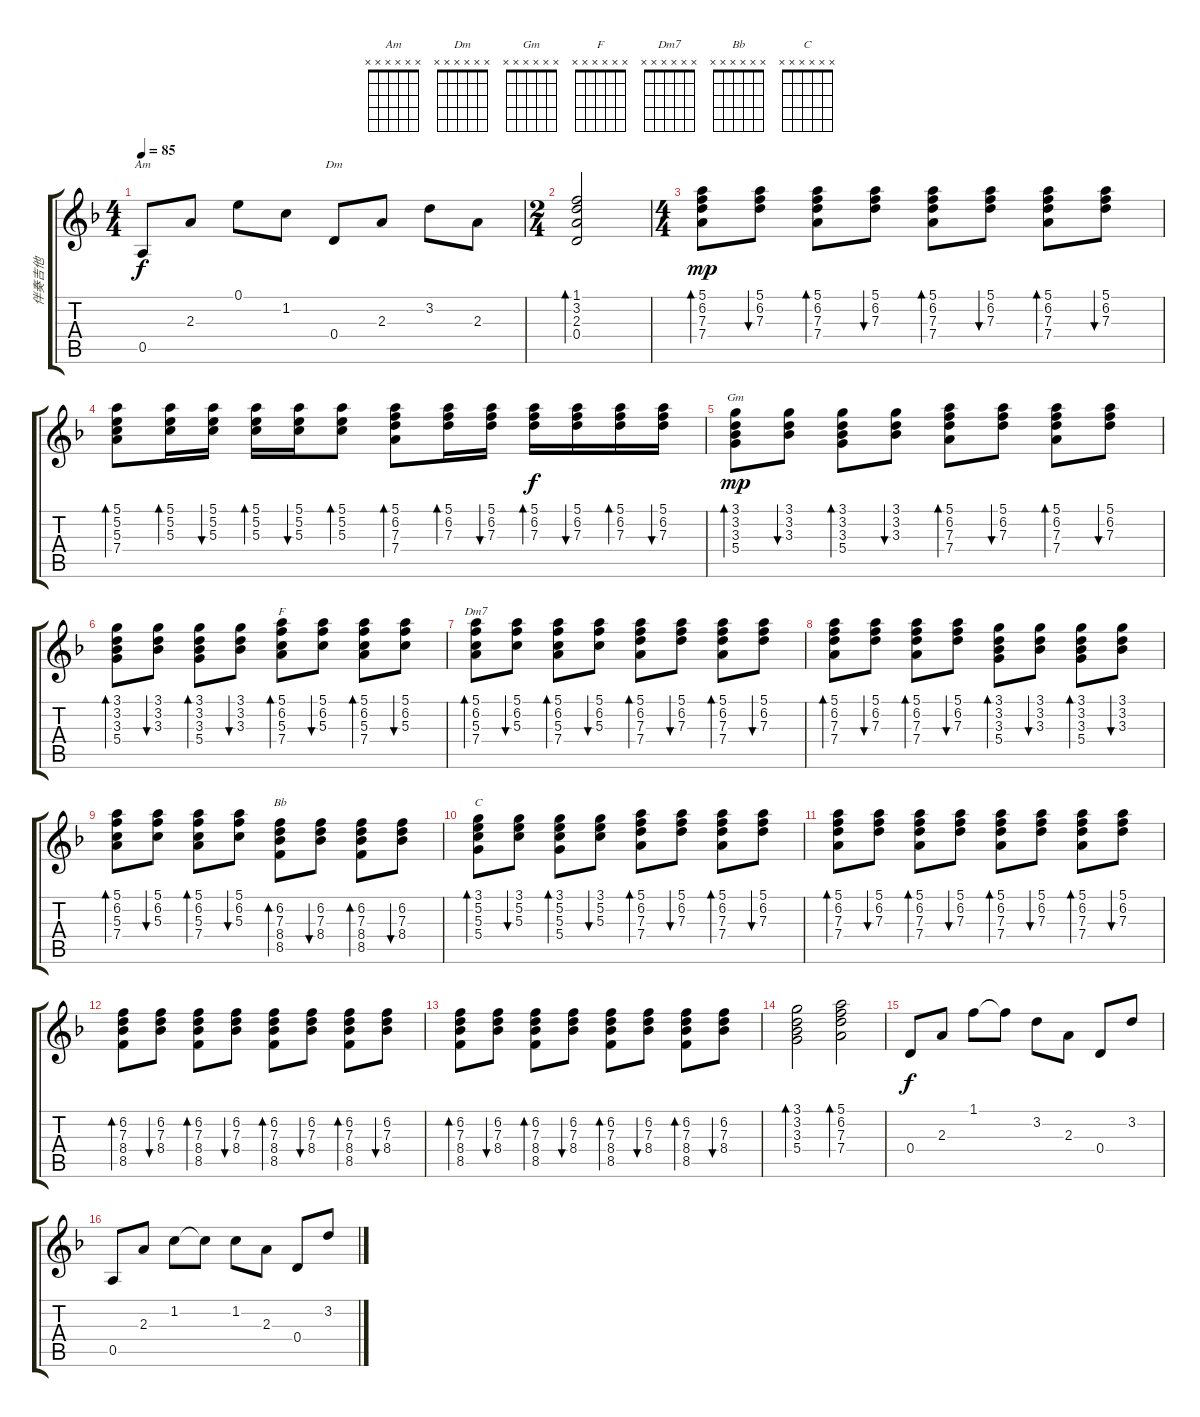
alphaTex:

\track ("伴奏吉他" "伴奏吉他") {instrument acousticguitarsteel}
\staff {score tabs}
\tuning (E4 B3 G3 D3 A2 E2) {hide}
\chord ("Am" x x x x x x)
\chord ("Dm" x x x x x x)
\chord ("Gm" x x x x x x)
\chord ("F" x x x x x x)
\chord ("Dm7" x x x x x x)
\chord ("Bb" x x x x x x)
\chord ("C" x x x x x x)
\ts (4 4)
\tempo 85
\clef g2
\ks f
0.5.8{ch "Am" dy f} 2.3.8 0.1.8 1.2.8 0.4.8{ch "Dm"} 2.3.8 3.2.8 2.3.8 |
\ts (2 4)
(1.1 3.2 2.3 0.4).2{bd 240} |
\ts (4 4)
(5.1 6.2 7.3 7.4).8{bd 60 dy mp} (5.1 6.2 7.3).8{bu 60} (5.1 6.2 7.3 7.4).8{bd 60} (5.1 6.2 7.3).8{bu 60} (5.1 6.2 7.3 7.4).8{bd 60} (5.1 6.2 7.3).8{bu 60} (5.1 6.2 7.3 7.4).8{bd 60} (5.1 6.2 7.3).8{bu 60} |
(5.1 5.2 5.3 7.4).8{bd 60} (5.1 5.2 5.3).16{bd 60} (5.1 5.2 5.3).16{bu 60} (5.1 5.2 5.3).16{bd 60} (5.1 5.2 5.3).16{bu 60} (5.1 5.2 5.3).8{bd 60} (5.1 6.2 7.3 7.4).8{bd 60} (5.1 6.2 7.3).16{bd 60} (5.1 6.2 7.3).16{bu 60} (5.1 6.2 7.3).16{bd 60 dy f} (5.1 6.2 7.3).16{bu 60} (5.1 6.2 7.3).16{bd 60} (5.1 6.2 7.3).16{bu 60} |
(3.1 3.2 3.3 5.4).8{bd 60 ch "Gm" dy mp} (3.1 3.2 3.3).8{bu 60} (3.1 3.2 3.3 5.4).8{bd 60} (3.1 3.2 3.3).8{bu 60} (5.1 6.2 7.3 7.4).8{bd 60} (5.1 6.2 7.3).8{bu 60} (5.1 6.2 7.3 7.4).8{bd 60} (5.1 6.2 7.3).8{bu 60} |
(3.1 3.2 3.3 5.4).8{bd 60} (3.1 3.2 3.3).8{bu 60} (3.1 3.2 3.3 5.4).8{bd 60} (3.1 3.2 3.3).8{bu 60} (5.1 6.2 5.3 7.4).8{bd 60 ch "F"} (5.1 6.2 5.3).8{bu 60} (5.1 6.2 5.3 7.4).8{bd 60} (5.1 6.2 5.3).8{bu 60} |
(5.1 6.2 5.3 7.4).8{bd 60 ch "Dm7"} (5.1 6.2 5.3).8{bu 60} (5.1 6.2 5.3 7.4).8{bd 60} (5.1 6.2 5.3).8{bu 60} (5.1 6.2 7.3 7.4).8{bd 60} (5.1 6.2 7.3).8{bu 60} (5.1 6.2 7.3 7.4).8{bd 60} (5.1 6.2 7.3).8{bu 60} |
(5.1 6.2 7.3 7.4).8{bd 60} (5.1 6.2 7.3).8{bu 60} (5.1 6.2 7.3 7.4).8{bd 60} (5.1 6.2 7.3).8{bu 60} (3.1 3.2 3.3 5.4).8{bd 60} (3.1 3.2 3.3).8{bu 60} (3.1 3.2 3.3 5.4).8{bd 60} (3.1 3.2 3.3).8{bu 60} |
(5.1 6.2 5.3 7.4).8{bd 60} (5.1 6.2 5.3).8{bu 60} (5.1 6.2 5.3 7.4).8{bd 60} (5.1 6.2 5.3).8{bu 60} (6.2 7.3 8.4 8.5).8{bd 60 ch "Bb"} (6.2 7.3 8.4).8{bu 60} (6.2 7.3 8.4 8.5).8{bd 60} (6.2 7.3 8.4).8{bu 60} |
(3.1 5.2 5.3 5.4).8{bd 60 ch "C"} (3.1 5.2 5.3).8{bu 60} (3.1 5.2 5.3 5.4).8{bd 60} (3.1 5.2 5.3).8{bu 60} (5.1 6.2 7.3 7.4).8{bd 60} (5.1 6.2 7.3).8{bu 60} (5.1 6.2 7.3 7.4).8{bd 60} (5.1 6.2 7.3).8{bu 60} |
(5.1 6.2 7.3 7.4).8{bd 60} (5.1 6.2 7.3).8{bu 60} (5.1 6.2 7.3 7.4).8{bd 60} (5.1 6.2 7.3).8{bu 60} (5.1 6.2 7.3 7.4).8{bd 60} (5.1 6.2 7.3).8{bu 60} (5.1 6.2 7.3 7.4).8{bd 60} (5.1 6.2 7.3).8{bu 60} |
(6.2 7.3 8.4 8.5).8{bd 60} (6.2 7.3 8.4).8{bu 60} (6.2 7.3 8.4 8.5).8{bd 60} (6.2 7.3 8.4).8{bu 60} (6.2 7.3 8.4 8.5).8{bd 60} (6.2 7.3 8.4).8{bu 60} (6.2 7.3 8.4 8.5).8{bd 60} (6.2 7.3 8.4).8{bu 60} |
(6.2 7.3 8.4 8.5).8{bd 60} (6.2 7.3 8.4).8{bu 60} (6.2 7.3 8.4 8.5).8{bd 60} (6.2 7.3 8.4).8{bu 60} (6.2 7.3 8.4 8.5).8{bd 60} (6.2 7.3 8.4).8{bu 60} (6.2 7.3 8.4 8.5).8{bd 60} (6.2 7.3 8.4).8{bu 60} |
(3.1 3.2 3.3 5.4).2{bd 60} (5.1 6.2 7.3 7.4).2{bd 60} |
0.4.8{dy f} 2.3.8 1.1.8 1.1{t}.8 3.2.8 2.3.8 0.4.8 3.2.8 |
0.5.8 2.3.8 1.2.8 1.2{t}.8 1.2.8 2.3.8 0.4.8 3.2.8
